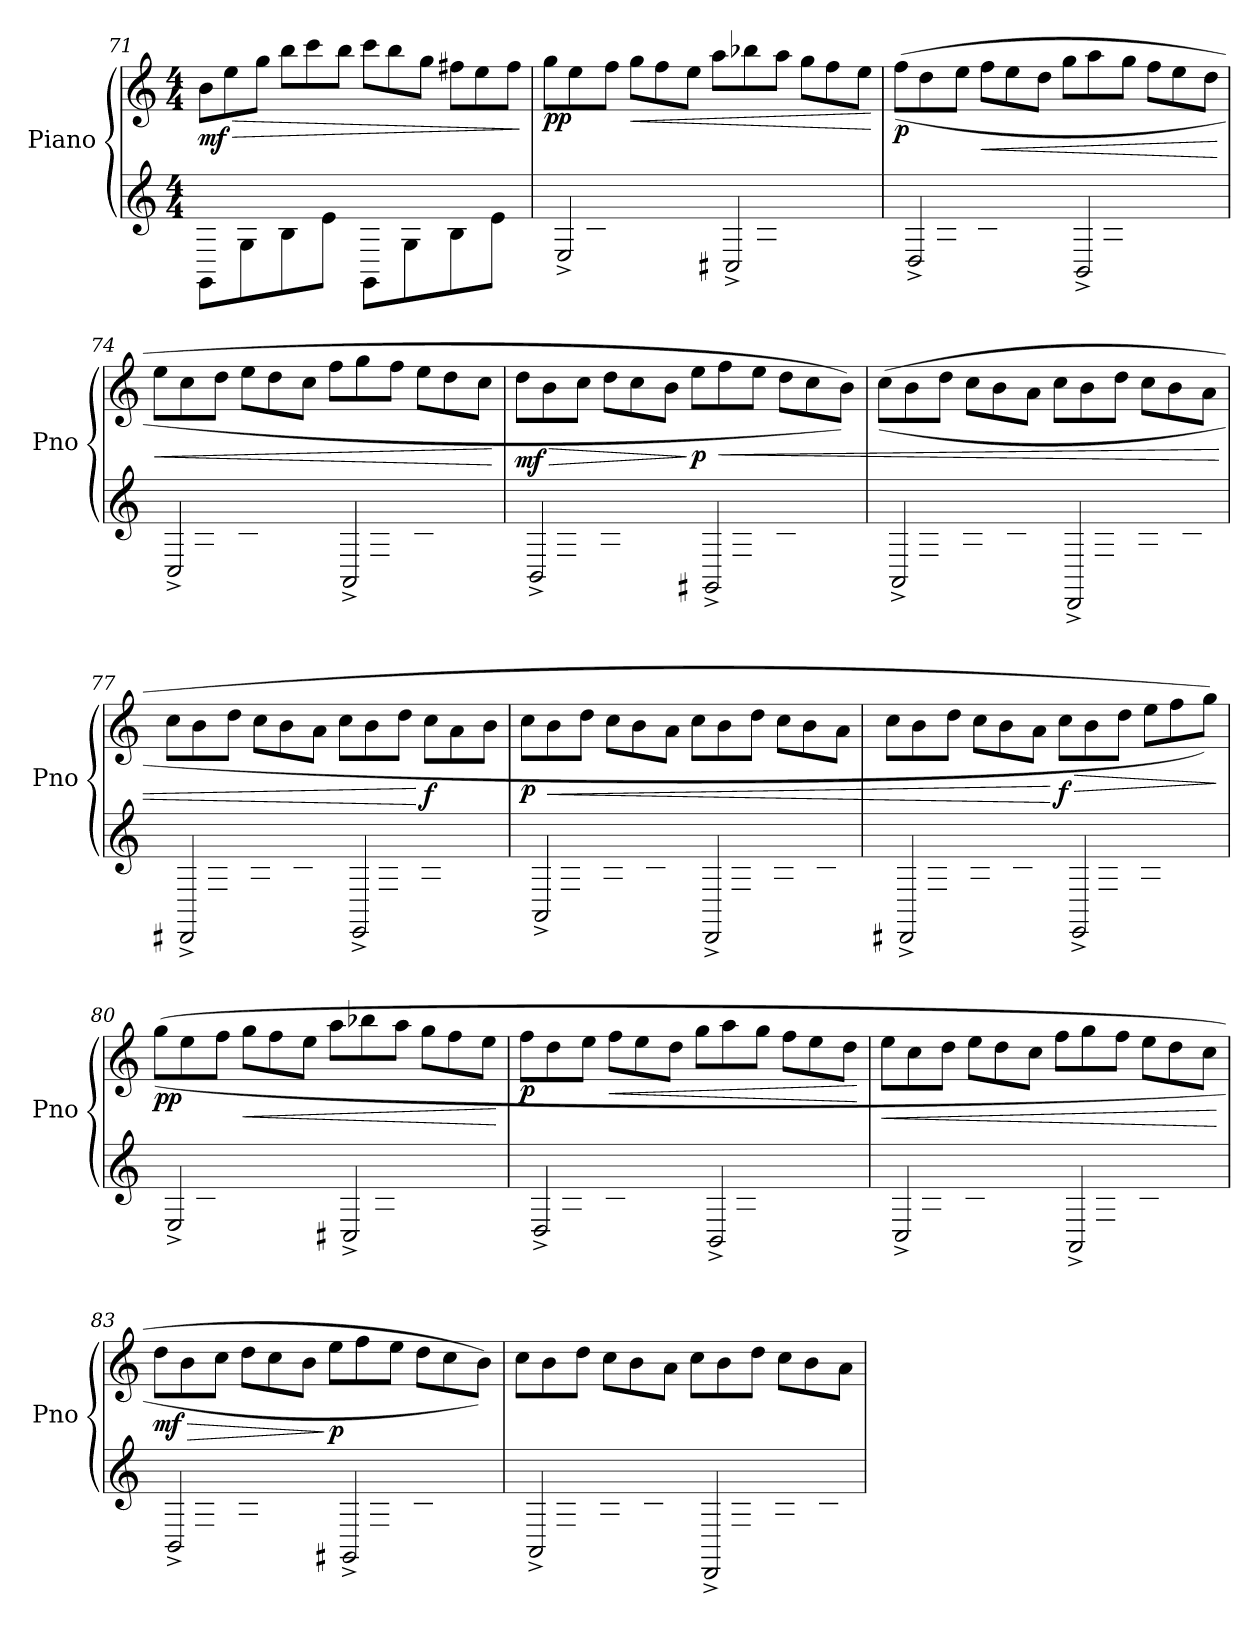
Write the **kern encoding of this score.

**kern	**kern	**dynam
*part1	*part1	*part1
*staff2	*staff1	*staff1/2
*I"Piano	*	*
*I'Pno	*	*
*clefG2	*clefG2	*
*k[]	*k[]	*
*M4/4	*M4/4	*
*	*Xtuplet	*
=71	=71	=71
!	!	!LO:HP:b
!	!	!LO:DY:n=1:b
8GG\L	12b\L	> mf
.	12ee\	.
8G\	.	.
.	12gg\J	.
8B\	12bb\L	.
.	12ccc\	.
8e\J	.	.
.	12bb\J	.
8GG\L	12ccc\L	.
.	12bb\	.
8G\	.	.
.	12gg\J	.
8B\	12ff#X\L	.
.	12ee\	.
8e\J	.	.
.	12ff#\J	.
.	.	]
=72	=72	=72
*^	*	*
!	!	!	!LO:DY:b
8E\Lyy	2E^/	12gg\L	pp
.	.	12ee\	.
8B-X\	.	.	.
.	.	12ff\J	.
!	!	!	!LO:HP:b
8d\	.	12gg\L	<
.	.	12ff\	.
8g\J	.	.	.
.	.	12ee\J	.
8C#X\Lyy	2C#^/	12aa\L	.
.	.	12bb-X\	.
8A\	.	.	.
.	.	12aa\J	.
8e\	.	12gg\L	.
.	.	12ff\	.
8g\J	.	.	.
.	.	12ee\J	.
*v	*v	*	*
.	.	[
!!LO:LB:g=z
=73	=73	=73
*^	*	*
!	!	!	!LO:DY:b
8D\Lyy	2D^/	(>(>12ff\L	p
.	.	12dd\	.
8G#X\	.	.	.
.	.	12ee\J	.
!	!	!	!LO:HP:b
8c\	.	12ff\L	<
.	.	12ee\	.
8f\J	.	.	.
.	.	12dd\J	.
8BB\Lyy	2BB^/	12gg\L	.
.	.	12aa\	.
8Gn\	.	.	.
.	.	12gg\J	.
8d\	.	12ff\L	.
.	.	12ee\	.
8f\J	.	.	.
.	.	12dd\J	.
*v	*v	*	*
.	.	[
=74	=74	=74
*^	*	*
!	!	!	!LO:HP:b
8C\Lyy	2C^/	12ee\L	<
.	.	12cc\	.
8G\	.	.	.
.	.	12dd\J	.
8c\	.	12ee\L	.
.	.	12dd\	.
8e\J	.	.	.
.	.	12cc\J	.
8AA\Lyy	2AA^/	12ff\L	.
.	.	12gg\	.
8F\	.	.	.
.	.	12ff\J	.
8c\	.	12ee\L	.
.	.	12dd\	.
8f\J	.	.	.
.	.	12cc\J	.
*v	*v	*	*
.	.	[
=75	=75	=75
*^	*	*
!	!	!	!LO:HP:b
!	!	!	!LO:DY:n=1:b
8BB\Lyy	2BB^/	12dd\L	> mf
.	.	12b\	.
8F\	.	.	.
.	.	12cc\J	.
8A\	.	12dd\L	.
.	.	12cc\	.
8d\J	.	.	.
.	.	12b\J	.
!	!	!	!LO:DY:n=2:b
8GG#X\Lyy	2GG#^/	12ee\L	] p
!	!	!	!LO:HP:b
.	.	12ff\	<
8E\	.	.	.
.	.	12ee\J	.
8B\	.	12dd\L	.
.	.	12cc\	.
8d\J	.	.	.
.	.	12b\J))	.
!!LO:LB:g=z
=76	=76	=76	=76
8AA\Lyy	2AA^/	(>(>12cc\L	.
.	.	12b\	.
8E\	.	.	.
.	.	12dd\J	.
8A\	.	12cc\L	.
.	.	12b\	.
8c\J	.	.	.
.	.	12a\J	.
8DD\Lyy	2DD^/	12cc\L	.
.	.	12b\	.
8F\	.	.	.
.	.	12dd\J	.
8A\	.	12cc\L	.
.	.	12b\	.
8c\J	.	.	.
.	.	12a\J	.
=77	=77	=77	=77
8DD#X\Lyy	2DD#^/	12cc\L	.
.	.	12b\	.
8F#X\	.	.	.
.	.	12dd\J	.
8A\	.	12cc\L	.
.	.	12b\	.
8c\J	.	.	.
.	.	12a\J	.
8EE\Lyy	2EE^/	12cc\L	.
.	.	12b\	.
8E\	.	.	.
.	.	12dd\J	.
!	!	!	!LO:DY:n=1:b
8G#X\	.	12cc\L	[ f
.	.	12a\	.
8d\J	.	.	.
.	.	12b\J	.
=78	=78	=78	=78
!	!	!	!LO:DY:b
8AA\Lyy	2AA^/	12cc\L	p
!	!	!	!LO:HP:b
.	.	12b\	<
8E\	.	.	.
.	.	12dd\J	.
8A\	.	12cc\L	.
.	.	12b\	.
8c\J	.	.	.
.	.	12a\J	.
8DD\Lyy	2DD^/	12cc\L	.
.	.	12b\	.
8F\	.	.	.
.	.	12dd\J	.
8A\	.	12cc\L	.
.	.	12b\	.
8c\J	.	.	.
.	.	12a\J	.
!!LO:LB:g=z
=79	=79	=79	=79
8DD#X\Lyy	2DD#^/	12cc\L	.
.	.	12b\	.
8F#X\	.	.	.
.	.	12dd\J	.
8A\	.	12cc\L	.
.	.	12b\	.
8c\J	.	.	.
.	.	12a\J	.
!	!	!	!LO:HP:n=1:b
!	!	!	!LO:DY:n=1:b
8EE\Lyy	2EE^/	12cc\L	[ > f
.	.	12b\	.
8E\	.	.	.
.	.	12dd\J	.
8G#X\	.	12ee\L	.
.	.	12ff\	.
8d\J	.	.	.
.	.	12gg\J))	.
*v	*v	*	*
.	.	]
=80	=80	=80
*^	*	*
!	!	!	!LO:DY:b
8E\Lyy	2E^/	(>(>12gg\L	pp
.	.	12ee\	.
8B-X\	.	.	.
.	.	12ff\J	.
!	!	!	!LO:HP:b
8d\	.	12gg\L	<
.	.	12ff\	.
8g\J	.	.	.
.	.	12ee\J	.
8C#X\Lyy	2C#^/	12aa\L	.
.	.	12bb-X\	.
8A\	.	.	.
.	.	12aa\J	.
8e\	.	12gg\L	.
.	.	12ff\	.
8g\J	.	.	.
.	.	12ee\J	.
*v	*v	*	*
.	.	[
=81	=81	=81
*^	*	*
!	!	!	!LO:DY:b
8D\Lyy	2D^/	12ff\L	p
.	.	12dd\	.
8G#X\	.	.	.
.	.	12ee\J	.
!	!	!	!LO:HP:b
8c\	.	12ff\L	<
.	.	12ee\	.
8f\J	.	.	.
.	.	12dd\J	.
8BB\Lyy	2BB^/	12gg\L	.
.	.	12aa\	.
8Gn\	.	.	.
.	.	12gg\J	.
8d\	.	12ff\L	.
.	.	12ee\	.
8f\J	.	.	.
.	.	12dd\J	.
*v	*v	*	*
.	.	[
!!LO:LB:g=z
=82	=82	=82
*^	*	*
!	!	!	!LO:HP:b
8C\Lyy	2C^/	12ee\L	<
.	.	12cc\	.
8G\	.	.	.
.	.	12dd\J	.
8c\	.	12ee\L	.
.	.	12dd\	.
8e\J	.	.	.
.	.	12cc\J	.
8AA\Lyy	2AA^/	12ff\L	.
.	.	12gg\	.
8F\	.	.	.
.	.	12ff\J	.
8c\	.	12ee\L	.
.	.	12dd\	.
8f\J	.	.	.
.	.	12cc\J	.
*v	*v	*	*
.	.	[
=83	=83	=83
*^	*	*
!	!	!	!LO:HP:b
!	!	!	!LO:DY:n=1:b
8BB\Lyy	2BB^/	12dd\L	> mf
.	.	12b\	.
8F\	.	.	.
.	.	12cc\J	.
8A\	.	12dd\L	.
.	.	12cc\	.
8d\J	.	.	.
.	.	12b\J	.
!	!	!	!LO:DY:n=2:b
8GG#X\Lyy	2GG#^/	12ee\L	] p
.	.	12ff\	.
8E\	.	.	.
.	.	12ee\J	.
8B\	.	12dd\L	.
.	.	12cc\	.
8d\J	.	.	.
.	.	12b\J))	.
=84	=84	=84	=84
8AA\Lyy	2AA^/	12cc\L	.
.	.	12b\	.
8E\	.	.	.
.	.	12dd\J	.
8A\	.	12cc\L	.
.	.	12b\	.
8c\J	.	.	.
.	.	12a\J	.
8DD\Lyy	2DD^/	12cc\L	.
.	.	12b\	.
8F\	.	.	.
.	.	12dd\J	.
8A\	.	12cc\L	.
.	.	12b\	.
8c\J	.	.	.
.	.	12a\J	.
*v	*v	*	*
=	=	=
*-	*-	*-
